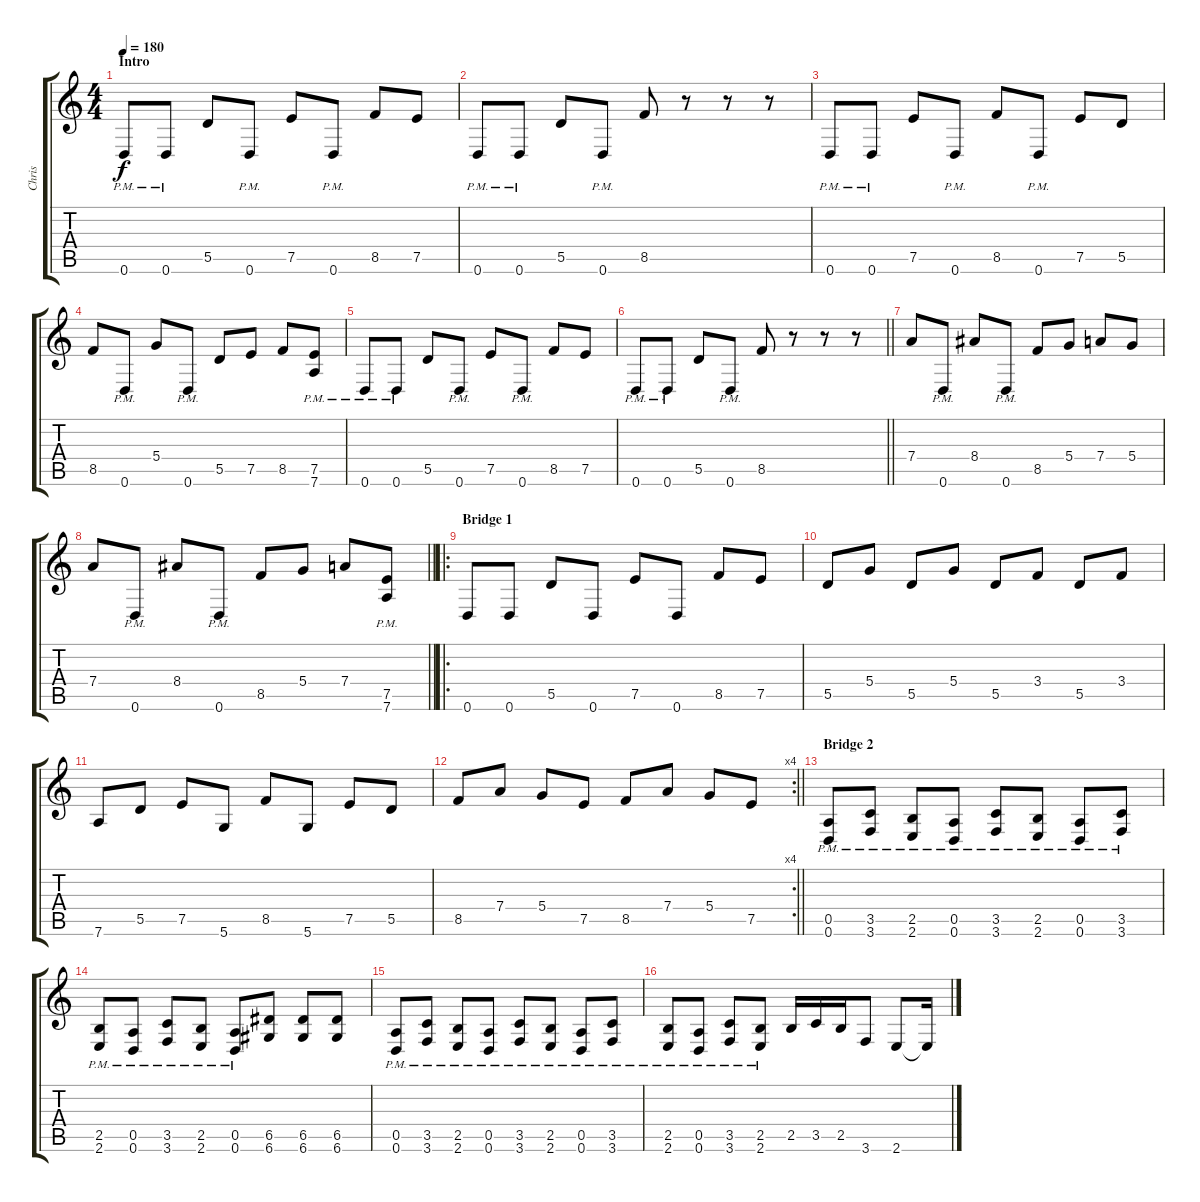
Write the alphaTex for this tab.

\track ("Chris" "Chris") {instrument distortionguitar}
\staff {score tabs}
\tuning (E4 B3 G3 D3 A2 D2) {hide}
\ts (4 4)
\section ("" "Intro")
\tempo 180
\clef g2
\ks c
0.6{pm}.8{dy f instrument distortionguitar} 0.6{pm}.8 5.5.8 0.6{pm}.8 7.5.8 0.6{pm}.8 8.5.8 7.5.8 |
0.6{pm}.8 0.6{pm}.8 5.5.8 0.6{pm}.8 8.5.8 r.8 r.8 r.8 |
0.6{pm}.8 0.6{pm}.8 7.5.8 0.6{pm}.8 8.5.8 0.6{pm}.8 7.5.8 5.5.8 |
8.5.8 0.6{pm}.8 5.4.8 0.6{pm}.8 5.5.8 7.5.8 8.5.8 (7.5{pm} 7.6{pm}).8 |
0.6{pm}.8 0.6{pm}.8 5.5.8 0.6{pm}.8 7.5.8 0.6{pm}.8 8.5.8 7.5.8 |
\barLineRight lightlight
0.6{pm}.8 0.6{pm}.8 5.5.8 0.6{pm}.8 8.5.8 r.8 r.8 r.8 |
\section ("" "")
7.4.8 0.6{pm}.8 8.4.8 0.6{pm}.8 8.5.8 5.4.8 7.4.8 5.4.8 |
\barLineRight lightlight
7.4.8 0.6{pm}.8 8.4.8 0.6{pm}.8 8.5.8 5.4.8 7.4.8 (7.5{pm} 7.6).8 |
\ro
\section ("" "Bridge 1")
0.6.8 0.6.8 5.5.8 0.6.8 7.5.8 0.6.8 8.5.8 7.5.8 |
5.5.8 5.4.8 5.5.8 5.4.8 5.5.8 3.4.8 5.5.8 3.4.8 |
7.6.8 5.5.8 7.5.8 5.6.8 8.5.8 5.6.8 7.5.8 5.5.8 |
\rc 4
\barLineRight lightlight
8.5.8 7.4.8 5.4.8 7.5.8 8.5.8 7.4.8 5.4.8 7.5.8 |
\section ("" "Bridge 2")
(0.5{pm} 0.6{pm}).8 (3.5{pm} 3.6{pm}).8 (2.5{pm} 2.6{pm}).8 (0.5{pm} 0.6{pm}).8 (3.5{pm} 3.6{pm}).8 (2.5{pm} 2.6{pm}).8 (0.5{pm} 0.6{pm}).8 (3.5{pm} 3.6{pm}).8 |
(2.5{pm} 2.6{pm}).8 (0.5{pm} 0.6{pm}).8 (3.5{pm} 3.6{pm}).8 (2.5{pm} 2.6{pm}).8 (0.5{pm} 0.6{pm}).8 (6.5 6.6).8 (6.5 6.6).8 (6.5 6.6).8 |
(0.5{pm} 0.6{pm}).8 (3.5{pm} 3.6{pm}).8 (2.5{pm} 2.6{pm}).8 (0.5{pm} 0.6{pm}).8 (3.5{pm} 3.6{pm}).8 (2.5{pm} 2.6{pm}).8 (0.5{pm} 0.6{pm}).8 (3.5{pm} 3.6{pm}).8 |
(2.5{pm} 2.6{pm}).8 (0.5{pm} 0.6{pm}).8 (3.5{pm} 3.6{pm}).8 (2.5{pm} 2.6{pm}).8 2.5.16 3.5.16 2.5.16 3.6.8 2.6.8 2.6{t}.16
